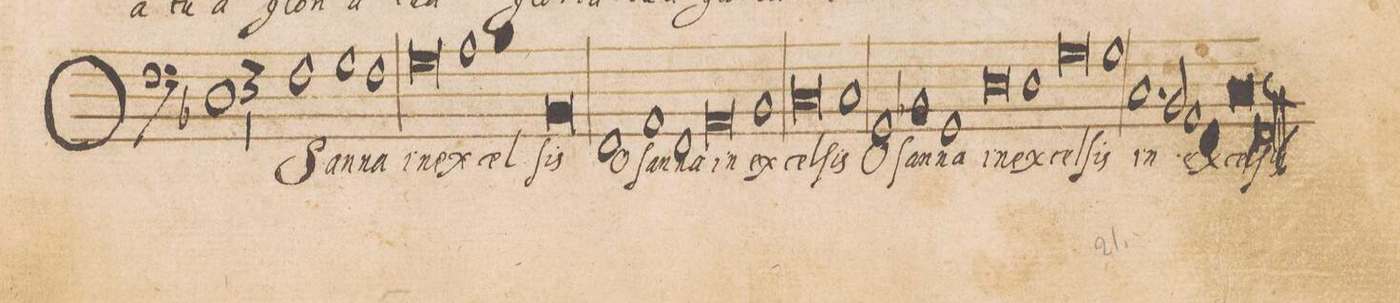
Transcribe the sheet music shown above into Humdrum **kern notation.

**kern	**text
*I"BASVS	*
*clefF4	*
*k[b-]	*
*met(3/1)	*
*M3/2	*
2F\	O-
2G\	-San-
2F\	-na
=32	=32
1G	in
2A\	ex-
=33	=33
2B-\	-cel-
1BB-	-ſis
=34	=34
2FF/	O-
2AA/	-ſan-
2FF/	-na
=35	=35
1AA	in
2BB-/	ex-
=36	=36
1C	-cel-
2C/	-ſis
=37	=37
2GG/	O-
2BB-X/	-ſan-
2GG/	-na
=38	=38
1D	in
2D\	ex-
=39	=39
1G	-cel-
2G\	-ſis
=40	=40
2.C/	in
4BB-/	.
2AA/	ex-
=41	=41
2FF/	-cel-
1C	.
=42	=42
1FF	-ſis.
2ryy	.
=43||	=43||
*M2/1	*
*met(c|)	*
*-	*-
